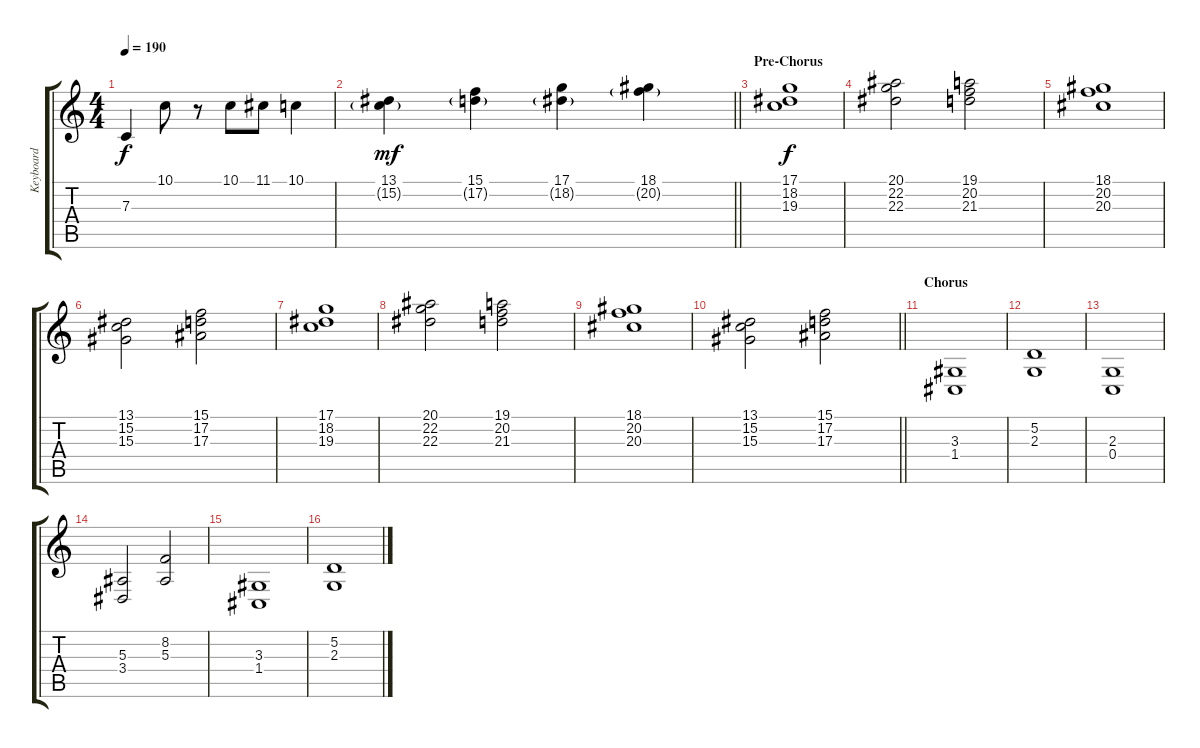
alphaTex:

\track ("Keyboard" "Keyboard") {instrument stringensemble1}
\staff {score tabs}
\tuning (D4 A3 F3 C3 G2 C2) {hide}
\ts (4 4)
\tempo 190
\clef g2
\ks c
7.3.4{dy f} 10.1.8 r.8 10.1.8 11.1.8 10.1.4 |
\barLineRight lightlight
(13.1 15.2{g}).4{dy mf} (15.1 17.2{g}).4 (17.1 18.2{g}).4 (18.1 20.2{g}).4 |
\section ("" "Pre-Chorus")
(17.1 18.2 19.3).1{dy f volume 8} |
(20.1 22.2 22.3).2 (19.1 20.2 21.3).2 |
(18.1 20.2 20.3).1 |
(13.1 15.2 15.3).2 (15.1 17.2 17.3).2 |
(17.1 18.2 19.3).1 |
(20.1 22.2 22.3).2 (19.1 20.2 21.3).2 |
(18.1 20.2 20.3).1 |
\barLineRight lightlight
(13.1 15.2 15.3).2 (15.1 17.2 17.3).2 |
\section ("" "Chorus")
(3.3 1.4).1 |
(5.2 2.3).1 |
(2.3 0.4).1 |
(5.3 3.4).2 (8.2 5.3).2 |
(3.3 1.4).1 |
(5.2 2.3).1
